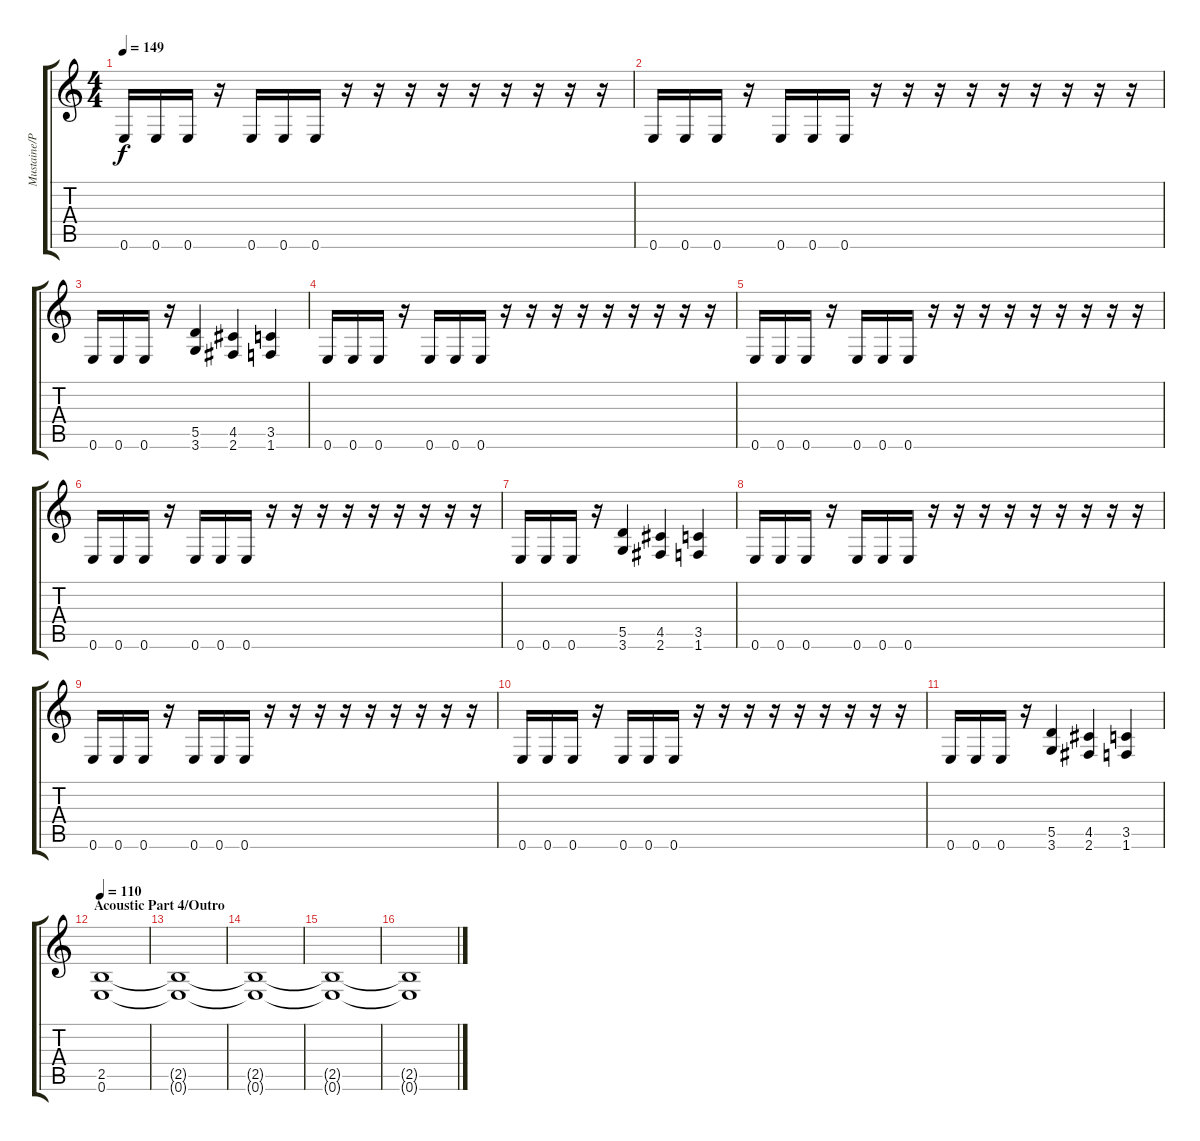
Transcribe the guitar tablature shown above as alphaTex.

\track ("Mustaine/Pitrelli" "Mustaine/P") {instrument distortionguitar}
\staff {score tabs}
\tuning (E4 B3 G3 D3 A2 E2) {hide}
\ts (4 4)
\tempo 149
\clef g2
\ks c
0.6.16{dy f} 0.6.16 0.6.16 r.16 0.6.16 0.6.16 0.6.16 r.16 r.16 r.16 r.16 r.16 r.16 r.16 r.16 r.16 |
0.6.16 0.6.16 0.6.16 r.16 0.6.16 0.6.16 0.6.16 r.16 r.16 r.16 r.16 r.16 r.16 r.16 r.16 r.16 |
0.6.16 0.6.16 0.6.16 r.16 (5.5 3.6).4 (4.5 2.6).4 (3.5 1.6).4 |
0.6.16 0.6.16 0.6.16 r.16 0.6.16 0.6.16 0.6.16 r.16 r.16 r.16 r.16 r.16 r.16 r.16 r.16 r.16 |
0.6.16 0.6.16 0.6.16 r.16 0.6.16 0.6.16 0.6.16 r.16 r.16 r.16 r.16 r.16 r.16 r.16 r.16 r.16 |
0.6.16 0.6.16 0.6.16 r.16 0.6.16 0.6.16 0.6.16 r.16 r.16 r.16 r.16 r.16 r.16 r.16 r.16 r.16 |
0.6.16 0.6.16 0.6.16 r.16 (5.5 3.6).4 (4.5 2.6).4 (3.5 1.6).4 |
0.6.16 0.6.16 0.6.16 r.16 0.6.16 0.6.16 0.6.16 r.16 r.16 r.16 r.16 r.16 r.16 r.16 r.16 r.16 |
0.6.16 0.6.16 0.6.16 r.16 0.6.16 0.6.16 0.6.16 r.16 r.16 r.16 r.16 r.16 r.16 r.16 r.16 r.16 |
0.6.16 0.6.16 0.6.16 r.16 0.6.16 0.6.16 0.6.16 r.16 r.16 r.16 r.16 r.16 r.16 r.16 r.16 r.16 |
0.6.16 0.6.16 0.6.16 r.16 (5.5 3.6).4 (4.5 2.6).4 (3.5 1.6).4 |
\section ("" "Acoustic Part 4/Outro")
\tempo 110
(2.5 0.6).1 |
(2.5{t} 0.6{t}).1 |
(2.5{t} 0.6{t}).1 |
(2.5{t} 0.6{t}).1 |
(2.5{t} 0.6{t}).1
